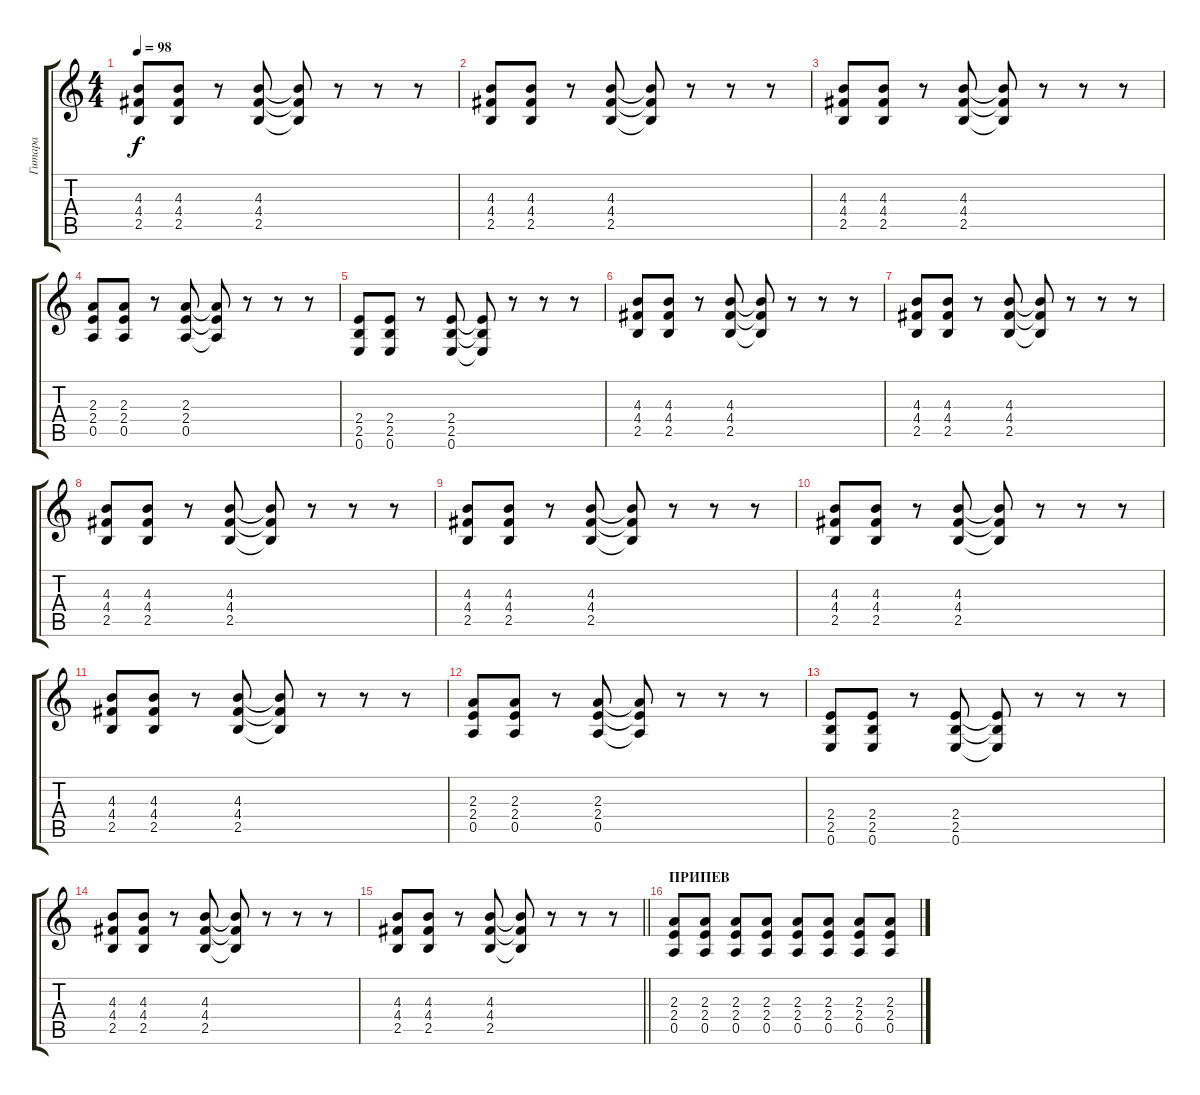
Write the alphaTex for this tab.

\track ("Гитара" "Гитара") {instrument acousticguitarsteel}
\staff {score tabs}
\tuning (E4 B3 G3 D3 A2 E2) {hide}
\ts (4 4)
\tempo 98
\clef g2
\ks c
(4.3 4.4 2.5).8{dy f} (4.3 4.4 2.5).8 r.8 (4.3 4.4 2.5).8 (4.3{t} 4.4{t} 2.5{t}).8 r.8 r.8 r.8 |
(4.3 4.4 2.5).8 (4.3 4.4 2.5).8 r.8 (4.3 4.4 2.5).8 (4.3{t} 4.4{t} 2.5{t}).8 r.8 r.8 r.8 |
(4.3 4.4 2.5).8 (4.3 4.4 2.5).8 r.8 (4.3 4.4 2.5).8 (4.3{t} 4.4{t} 2.5{t}).8 r.8 r.8 r.8 |
(2.3 2.4 0.5).8 (2.3 2.4 0.5).8 r.8 (2.3 2.4 0.5).8 (2.3{t} 2.4{t} 0.5{t}).8 r.8 r.8 r.8 |
(2.4 2.5 0.6).8 (2.4 2.5 0.6).8 r.8 (2.4 2.5 0.6).8 (2.4{t} 2.5{t} 0.6{t}).8 r.8 r.8 r.8 |
(4.3 4.4 2.5).8 (4.3 4.4 2.5).8 r.8 (4.3 4.4 2.5).8 (4.3{t} 4.4{t} 2.5{t}).8 r.8 r.8 r.8 |
(4.3 4.4 2.5).8 (4.3 4.4 2.5).8 r.8 (4.3 4.4 2.5).8 (4.3{t} 4.4{t} 2.5{t}).8 r.8 r.8 r.8 |
(4.3 4.4 2.5).8 (4.3 4.4 2.5).8 r.8 (4.3 4.4 2.5).8 (4.3{t} 4.4{t} 2.5{t}).8 r.8 r.8 r.8 |
(4.3 4.4 2.5).8 (4.3 4.4 2.5).8 r.8 (4.3 4.4 2.5).8 (4.3{t} 4.4{t} 2.5{t}).8 r.8 r.8 r.8 |
(4.3 4.4 2.5).8 (4.3 4.4 2.5).8 r.8 (4.3 4.4 2.5).8 (4.3{t} 4.4{t} 2.5{t}).8 r.8 r.8 r.8 |
(4.3 4.4 2.5).8 (4.3 4.4 2.5).8 r.8 (4.3 4.4 2.5).8 (4.3{t} 4.4{t} 2.5{t}).8 r.8 r.8 r.8 |
(2.3 2.4 0.5).8 (2.3 2.4 0.5).8 r.8 (2.3 2.4 0.5).8 (2.3{t} 2.4{t} 0.5{t}).8 r.8 r.8 r.8 |
(2.4 2.5 0.6).8 (2.4 2.5 0.6).8 r.8 (2.4 2.5 0.6).8 (2.4{t} 2.5{t} 0.6{t}).8 r.8 r.8 r.8 |
(4.3 4.4 2.5).8 (4.3 4.4 2.5).8 r.8 (4.3 4.4 2.5).8 (4.3{t} 4.4{t} 2.5{t}).8 r.8 r.8 r.8 |
\barLineRight lightlight
(4.3 4.4 2.5).8 (4.3 4.4 2.5).8 r.8 (4.3 4.4 2.5).8 (4.3{t} 4.4{t} 2.5{t}).8 r.8 r.8 r.8 |
\section ("" "ПРИПЕВ")
(2.3 2.4 0.5).8{instrument distortionguitar} (2.3 2.4 0.5).8 (2.3 2.4 0.5).8 (2.3 2.4 0.5).8 (2.3 2.4 0.5).8 (2.3 2.4 0.5).8 (2.3 2.4 0.5).8 (2.3 2.4 0.5).8
